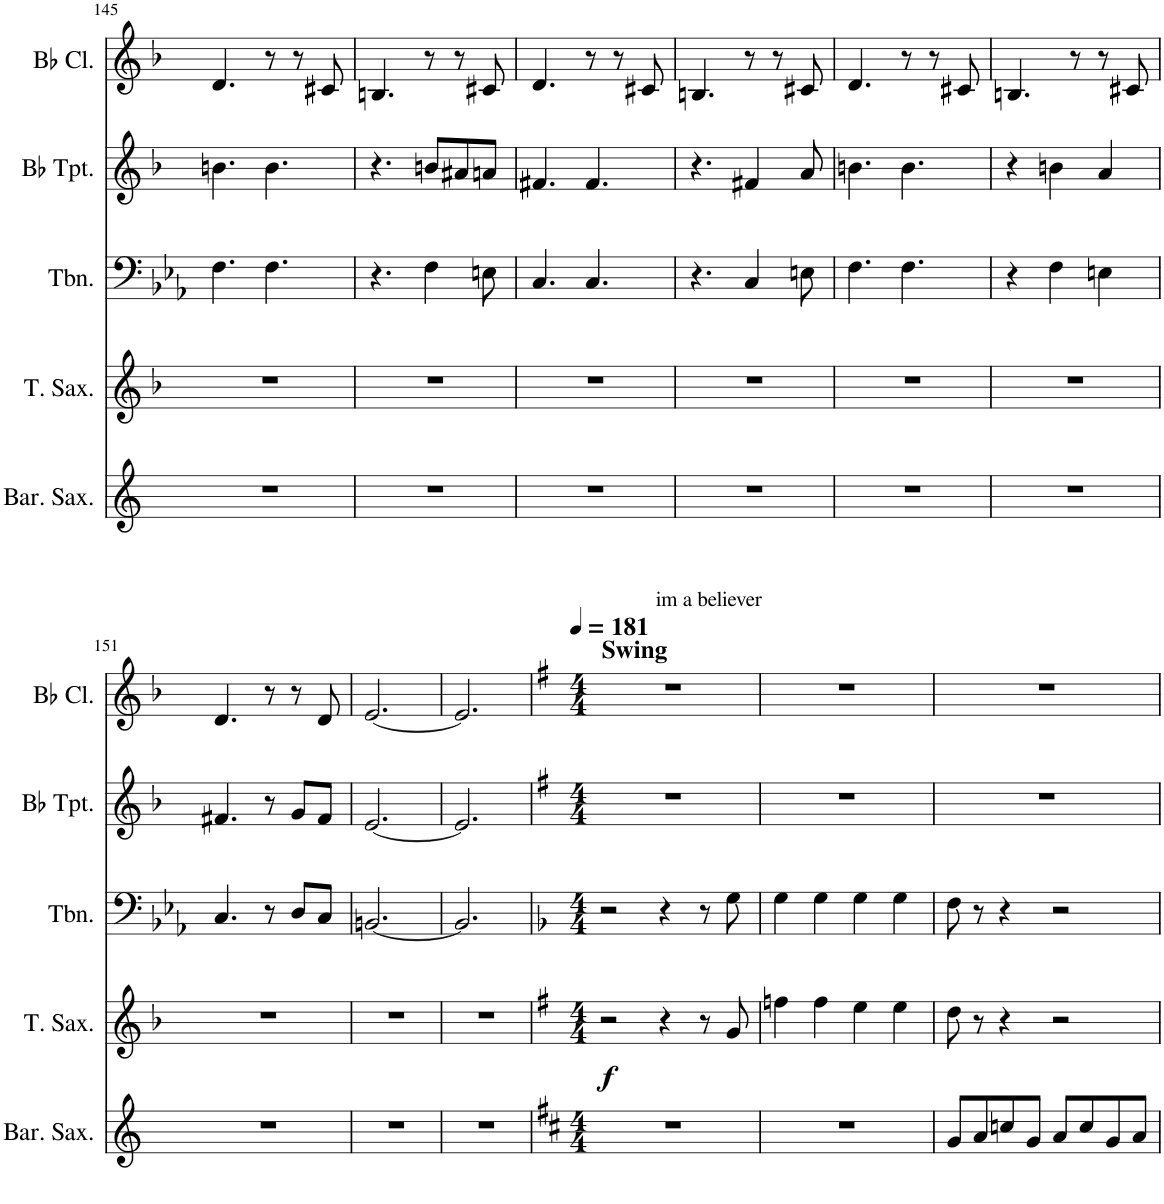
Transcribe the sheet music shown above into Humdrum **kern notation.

**kern	**kern	**dynam	**kern	**kern	**kern
*part5	*part4	*part4	*part3	*part2	*part1
*staff5	*staff4	*staff4	*staff3	*staff2	*staff1
*I"Baritone Saxophone	*I"Tenor Saxophone	*	*I"Trombone	*I"Bb Trumpet	*I"Bb Clarinet
*I'Bar. Sax.	*I'T. Sax.	*	*I'Tbn.	*I'Bb Tpt.	*I'Bb Cl.
!!LO:PB:g=z
*clefG2	*clefG2	*	*clefF4	*clefG2	*clefG2
*ITrd12c21	*ITrd8c14	*	*	*ITrd1c2	*ITrd1c2
*k[]	*k[b-]	*	*k[b-e-a-]	*k[b-]	*k[b-]
*M6/8	*M6/8	*	*M6/8	*M6/8	*M6/8
=145	=145	=145	=145	=145	=145
2.r	2.r	.	4.F\	4.bn\	4.d/
.	.	.	4.F\	4.b\	8r
.	.	.	.	.	8r
.	.	.	.	.	8c#X/
=146	=146	=146	=146	=146	=146
2.r	2.r	.	4.r	4.r	4.Bn/
.	.	.	4F\	8bn/L	8r
.	.	.	.	8a#X/	8r
.	.	.	8En\	8an/J	8c#X/
=147	=147	=147	=147	=147	=147
2.r	2.r	.	4.C/	4.f#X/	4.d/
.	.	.	4.C/	4.f#/	8r
.	.	.	.	.	8r
.	.	.	.	.	8c#X/
=148	=148	=148	=148	=148	=148
2.r	2.r	.	4.r	4.r	4.Bn/
.	.	.	4C/	4f#X/	8r
.	.	.	.	.	8r
.	.	.	8En\	8a/	8c#X/
=149	=149	=149	=149	=149	=149
2.r	2.r	.	4.F\	4.bn\	4.d/
.	.	.	4.F\	4.b\	8r
.	.	.	.	.	8r
.	.	.	.	.	8c#X/
=150	=150	=150	=150	=150	=150
2.r	2.r	.	4r	4r	4.Bn/
.	.	.	4F\	4bn\	.
.	.	.	.	.	8r
.	.	.	4En\	4a/	8r
.	.	.	.	.	8c#X/
!!LO:LB:g=z
=151	=151	=151	=151	=151	=151
2.r	2.r	.	4.C/	4.f#X/	4.d/
.	.	.	8r	8r	8r
.	.	.	8D/L	8g/L	8r
.	.	.	8C/J	8f#/J	8d/
=152	=152	=152	=152	=152	=152
2.r	2.r	.	[2.BBn/	[2.e/	[2.e/
=153	=153	=153	=153	=153	=153
2.r	2.r	.	2.BB/]	2.e/]	2.e/]
=154	=154	=154	=154	=154	=154
*k[f#c#]	*k[f#]	*	*k[b-]	*k[f#]	*k[f#]
*M4/4	*M4/4	*	*M4/4	*M4/4	*M4/4
*	*	*	*	*	*MM181
!	!	!	!	!	!LO:TX:a:B:t=Swing
!	!	!	!	!	!LO:TX:a:t=im a believer
!	!	!LO:DY:b	!	!	!
1r	2r	f	2r	1r	1r
.	4r	.	4r	.	.
.	8r	.	8r	.	.
.	8g/	.	8G\	.	.
=155	=155	=155	=155	=155	=155
1r	4ffn\	.	4G\	1r	1r
.	4ff\	.	4G\	.	.
.	4ee\	.	4G\	.	.
.	4ee\	.	4G\	.	.
=156	=156	=156	=156	=156	=156
8g/L	8dd\	.	8F\	1r	1r
8a/	8r	.	8r	.	.
8ccn/	4r	.	4r	.	.
8g/J	.	.	.	.	.
8a/L	2r	.	2r	.	.
8cc/	.	.	.	.	.
8g/	.	.	.	.	.
8a/J	.	.	.	.	.
=	=	=	=	=	=
*-	*-	*-	*-	*-	*-
